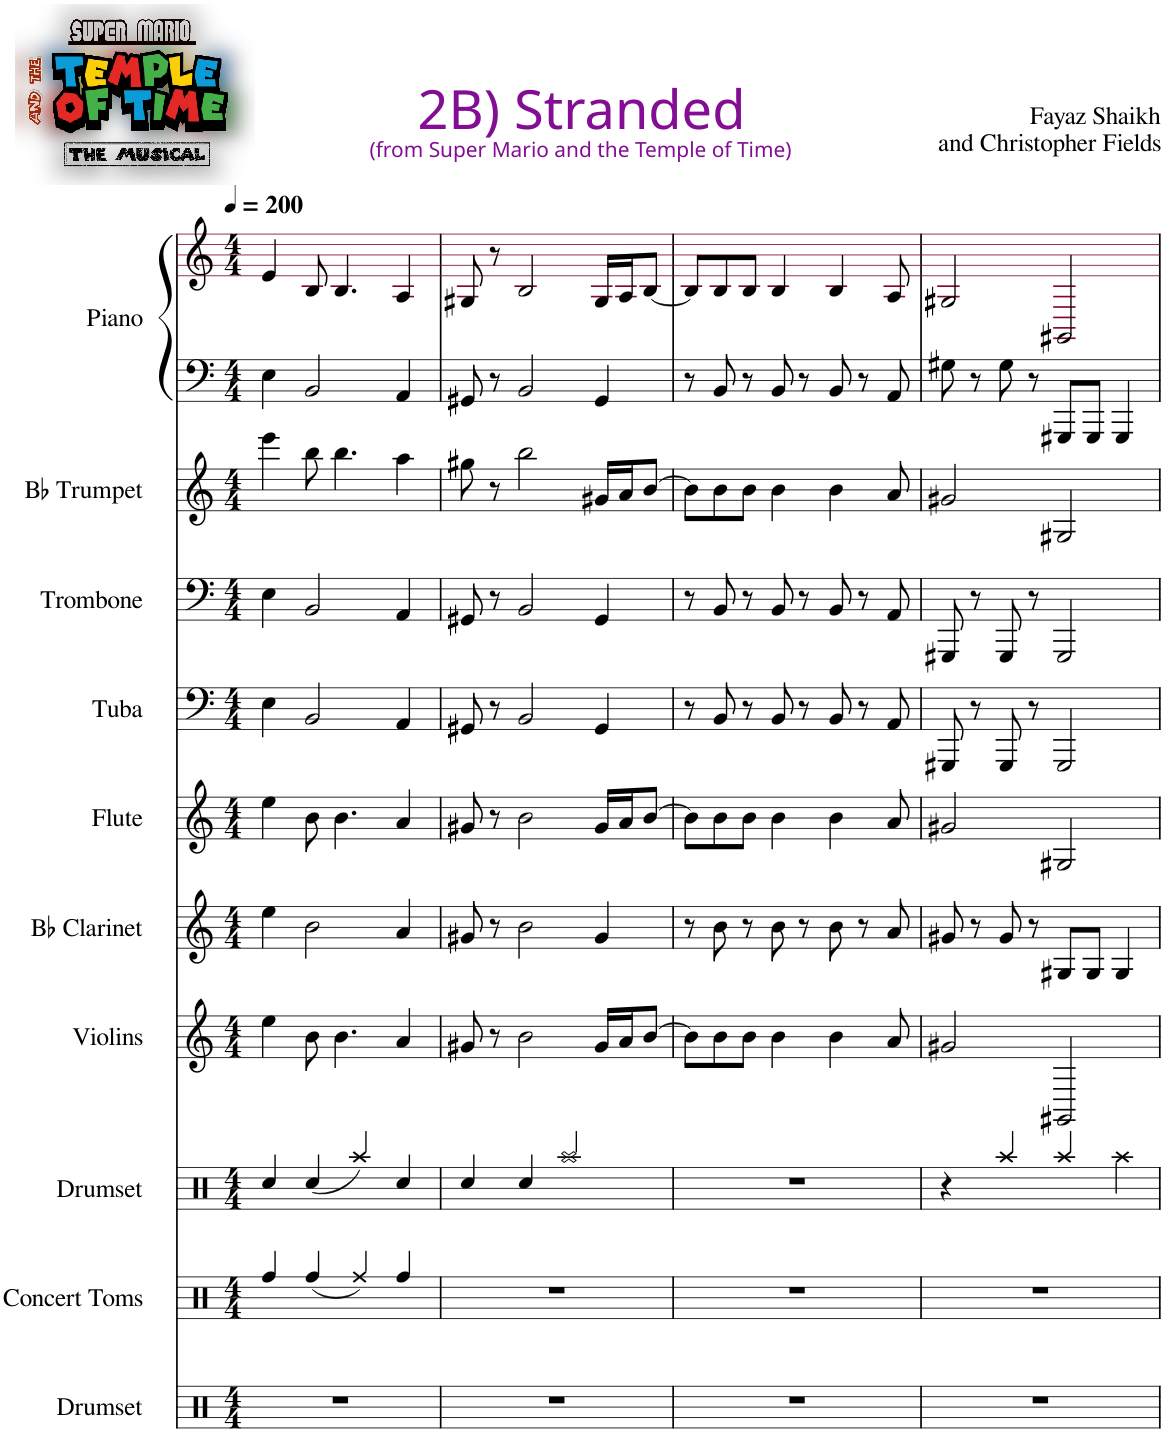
**kern	**kern	**kern	**kern	**kern	**kern	**kern	**kern	**kern	**kern	**kern
*part10	*part9	*part8	*part7	*part6	*part5	*part4	*part3	*part2	*part1	*part1
*staff11	*staff10	*staff9	*staff8	*staff7	*staff6	*staff5	*staff4	*staff3	*staff2	*staff1
*I"Drumset	*I"Concert Toms	*I"Drumset	*I"Violins	*I"Bb Clarinet	*I"Flute	*I"Tuba	*I"Trombone	*I"Bb Trumpet	*I"Piano	*
*I'D. Set	*I'C. Toms	*I'D. Set	*I'Vlns.	*I'Bb Cl.	*I'Fl.	*I'Tba.	*I'Tbn.	*I'Bb Tpt.	*I'Pno.	*
*	*	*	*	*	*	*	*	*	*	*stria5
*clefX	*clefX	*clefX	*clefG2	*clefG2	*clefG2	*clefF4	*clefF4	*clefG2	*clefF4	*clefG2
*	*	*	*	*ITrd1c2	*	*	*	*ITrd1c2	*	*
*k[]	*k[]	*k[]	*k[]	*k[]	*k[]	*k[]	*k[]	*k[]	*k[]	*k[]
*M4/4	*M4/4	*M4/4	*M4/4	*M4/4	*M4/4	*M4/4	*M4/4	*M4/4	*M4/4	*M4/4
*MM200	*MM200	*MM200	*MM200	*MM200	*MM200	*MM200	*MM200	*MM200	*MM200	*MM200
=1	=1	=1	=1	=1	=1	=1	=1	=1	=1	=1
1r	4Rff/	4Rcc/	4ee\	4ee\	4ee\	4E\	4E\	4eee\	4E\	4e/
.	(4Rff/	(4Rcc/	8b\	2b\	8b\	2BB/	2BB/	8bb\	2BB/	8B/
.	.	.	4.b\	.	4.b\	.	.	4.bb\	.	4.B/
.	4Rff/)	4Raa/)	.	.	.	.	.	.	.	.
.	4Rff/	4Rcc/	4a/	4a/	4a/	4AA/	4AA/	4aa\	4AA/	4A/
=2	=2	=2	=2	=2	=2	=2	=2	=2	=2	=2
1r	1r	4Rcc/	8g#X/	8g#X/	8g#X/	8GG#X/	8GG#X/	8gg#X\	8GG#X/	8G#X/
.	.	.	8r	8r	8r	8r	8r	8r	8r	8r
.	.	4Rcc/	2b\	2b\	2b\	2BB/	2BB/	2bb\	2BB/	2B/
.	.	2Raa/	.	.	.	.	.	.	.	.
.	.	.	16g#/LL	4g#/	16g#/LL	4GG#/	4GG#/	16g#X/LL	4GG#/	16G#/LL
.	.	.	16a/J	.	16a/J	.	.	16a/J	.	16A/J
.	.	.	[8b/J	.	[8b/J	.	.	[8b/J	.	[8B/J
=3	=3	=3	=3	=3	=3	=3	=3	=3	=3	=3
1r	1r	1r	8b\L]	8r	8b\L]	8r	8r	8b\L]	8r	8B/L]
.	.	.	8b\	8b\	8b\	8BB/	8BB/	8b\	8BB/	8B/
.	.	.	8b\J	8r	8b\J	8r	8r	8b\J	8r	8B/J
.	.	.	4b\	8b\	4b\	8BB/	8BB/	4b\	8BB/	4B/
.	.	.	.	8r	.	8r	8r	.	8r	.
.	.	.	4b\	8b\	4b\	8BB/	8BB/	4b\	8BB/	4B/
.	.	.	.	8r	.	8r	8r	.	8r	.
.	.	.	8a/	8a/	8a/	8AA/	8AA/	8a/	8AA/	8A/
=4	=4	=4	=4	=4	=4	=4	=4	=4	=4	=4
1r	1r	4r	2g#X/	8g#X/	2g#X/	8GGG#X/	8GGG#X/	2g#X/	8G#X\	2G#X/
.	.	.	.	8r	.	8r	8r	.	8r	.
.	.	4Raa/	.	8g#/	.	8GGG#/	8GGG#/	.	8G#\	.
.	.	.	.	8r	.	8r	8r	.	8r	.
.	.	4Raa/	2GG#X/	8G#X/L	2G#X/	2GGG#/	2GGG#/	2G#X/	8GGG#X/L	2GG#X/
.	.	.	.	8G#/J	.	.	.	.	8GGG#/J	.
.	.	4Raa\	.	4G#/	.	.	.	.	4GGG#/	.
=	=	=	=	=	=	=	=	=	=	=
*-	*-	*-	*-	*-	*-	*-	*-	*-	*-	*-
